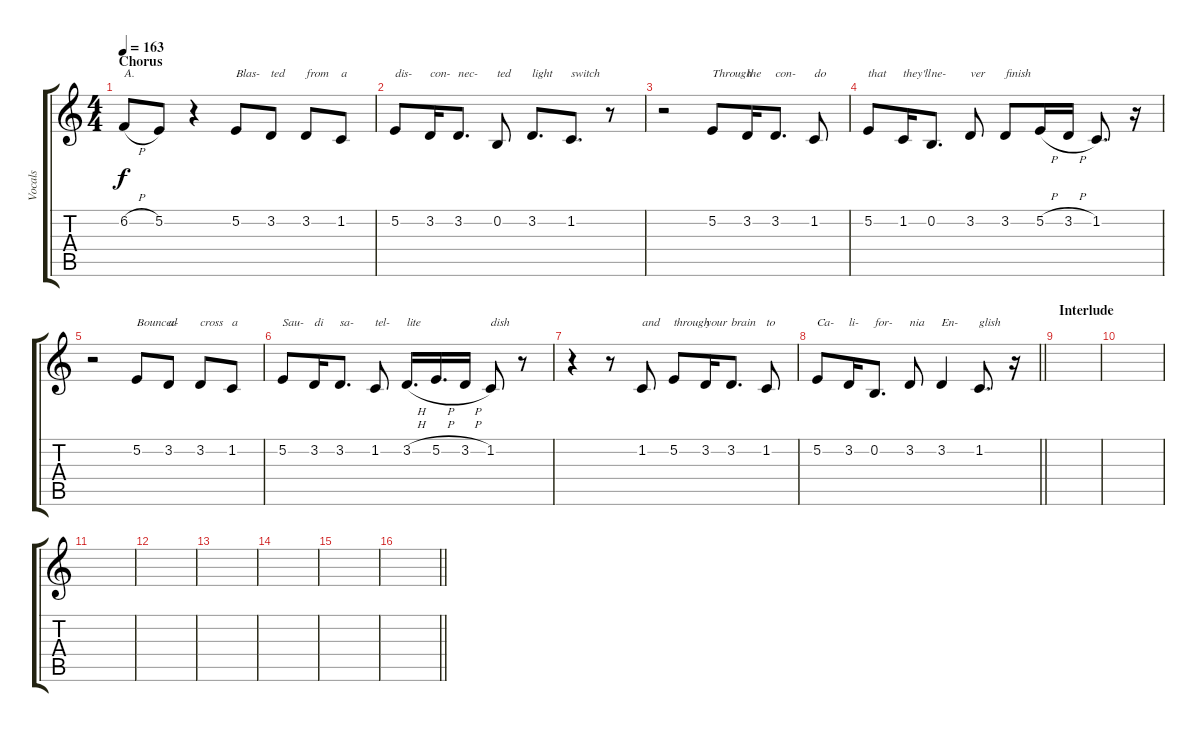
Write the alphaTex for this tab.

\track ("Vocals" "Vocals") {instrument lead6voice}
\staff {score tabs}
\tuning (E4 B3 G3 D3 A2 E2) {hide}
\ts (4 4)
\section ("" "Chorus")
\tempo 163
\clef g2
\ks c
6.2{h}.8{txt "A." dy f} 5.2.8 r.4 5.2.8{txt "Blas-"} 3.2.8{txt "ted"} 3.2.8{txt "from"} 1.2.8{txt "a"} |
5.2.8{txt "dis-"} 3.2.16{txt "con-"} 3.2.8{d txt "nec-"} 0.2.8{txt "ted"} 3.2.8{d txt "light"} 1.2.8{d txt "switch"} r.8 |
r.2 5.2.8{txt "Through"} 3.2.16{txt "the"} 3.2.8{d txt "con-"} 1.2.8{txt "do"} |
5.2.8{txt "that"} 1.2.16{txt "they'll"} 0.2.8{d txt "ne-"} 3.2.8{txt "ver"} 3.2.8{txt "finish"} 5.2{h}.16 3.2{h}.16 1.2.8{d} r.16 |
r.2 5.2.8{txt "Bounced"} 3.2.8{txt "a-"} 3.2.8{txt "cross"} 1.2.8{txt "a"} |
5.2.8{txt "Sau-"} 3.2.16{txt "di"} 3.2.8{d txt "sa-"} 1.2.8{txt "tel-"} 3.2{h}.16{d txt "lite"} 5.2{h}.16{d} 3.2{h}.16 1.2.8{txt "dish"} r.8 |
r.4 r.8 1.2.8{txt "and"} 5.2.8{txt "through"} 3.2.16{txt "your"} 3.2.8{d txt "brain"} 1.2.8{txt "to"} |
\barLineRight lightlight
5.2.8{txt "Ca-"} 3.2.16{txt "li-"} 0.2.8{d txt "for-"} 3.2.8{txt "nia"} 3.2.4{txt "En-"} 1.2.8{d txt "glish"} r.16 |
\section ("" "Interlude")
|
|
|
|
|
|
|
\barLineRight lightlight
